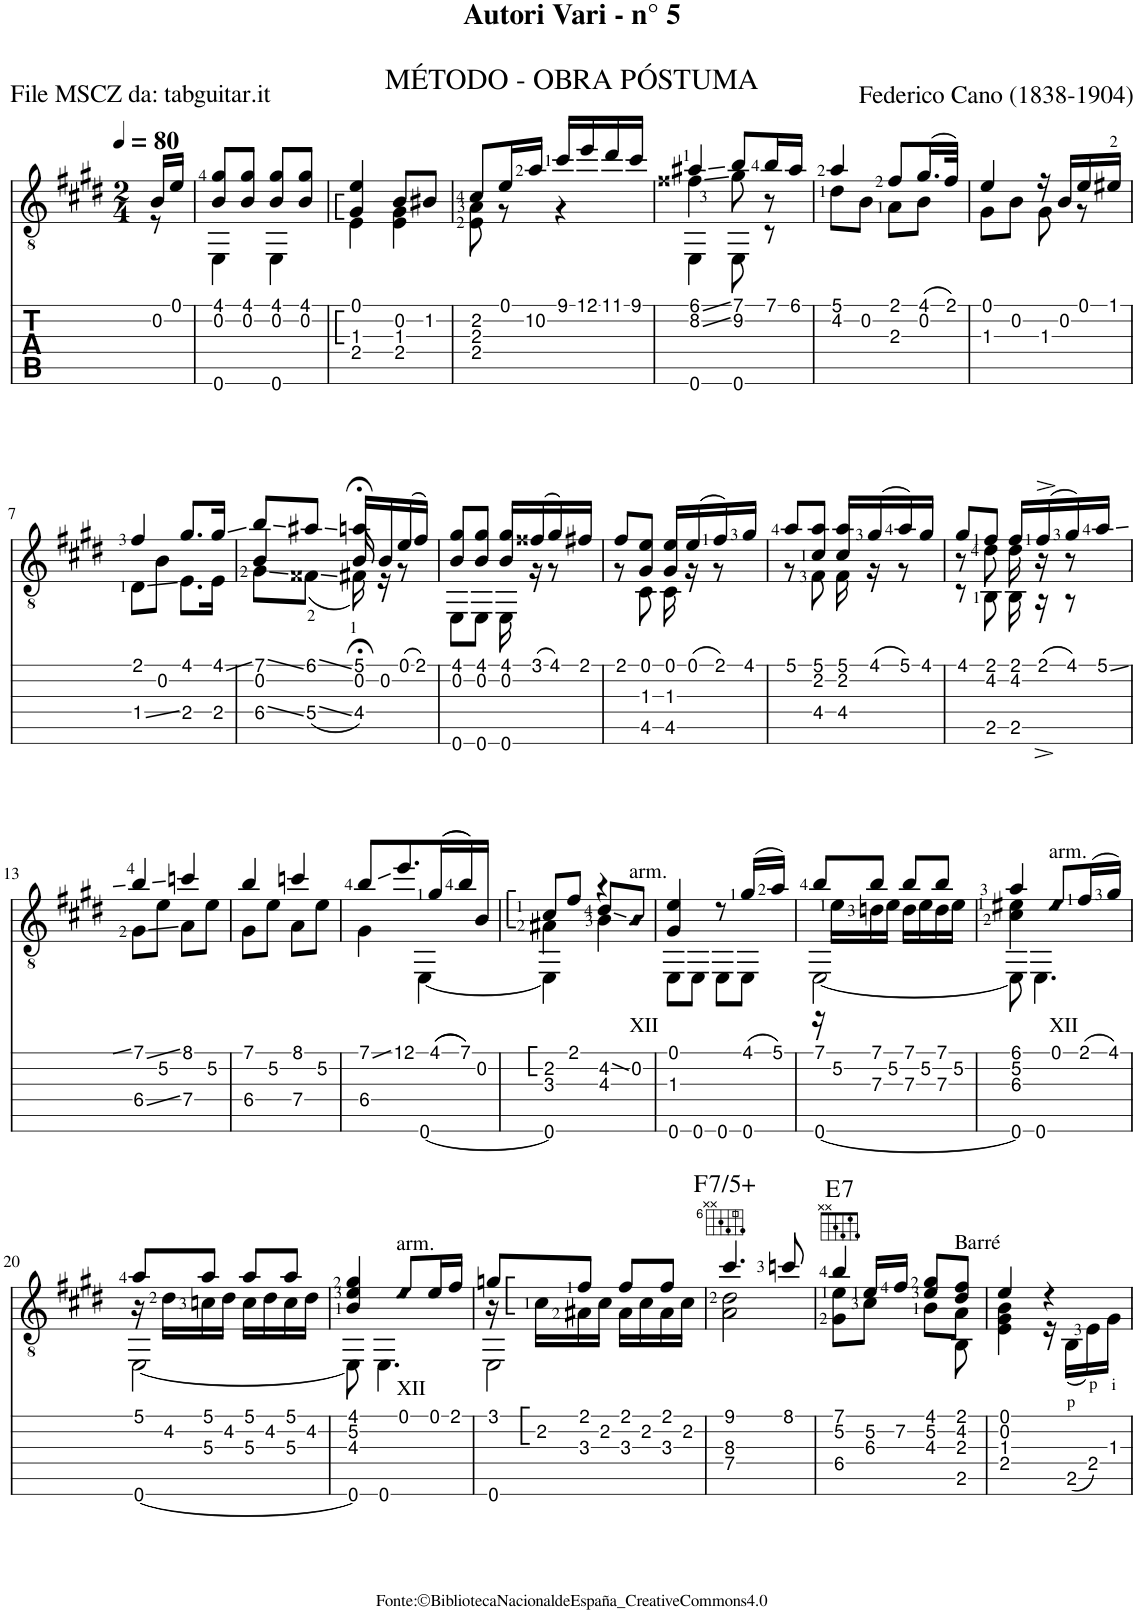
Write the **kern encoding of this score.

**kern	**kern	**harte
*part1	*part1	*part1
*staff2	*staff1	*
*I"Guitar	*	*
*I'Guit.	*	*
*stria6	*	*
*	*clefGv2	*
*k[f#c#g#d#]	*k[f#c#g#d#]	*
*M2/4	*M2/4	*
*MM80	*MM80	*
=	=	=
*^	*^	*
16BLL	8r	16B/LL	8r	.
16eJJ	.	16e/JJ	.	.
=1	=1	=1	=1	=1
8B\ 8g#\L	4EE	8B/ 8g#/L	4EE\	.
8B\ 8g#\J	.	8B/ 8g#/J	.	.
8B\ 8g#\L	4EE	8B/ 8g#/L	4EE\	.
8B\ 8g#\J	.	8B/ 8g#/J	.	.
=2	=2	=2	=2	=2
4G# 4e	4E	4G#/ 4e/	4E\	.
8BL	4E 4G#	8B/L	4E\ 4G#\	.
8B#J	.	8B#X/J	.	.
=3	=3	=3	=3	=3
8c#L	8E 8A	8c#/L	8E\ 8A\	.
16eL	8r	16e/L	8r	.
16aJJ	.	16a/JJ	.	.
16cc#LL	4r	16cc#/LL	4r	.
16eeJ	.	16ee/	.	.
16dd#L	.	16dd#/	.	.
16cc#JJ	.	16cc#/JJ	.	.
=4	=4	=4	=4	=4
*	*^	*	*^	*
4a#	4f##	4EE	4a#X/	4f##X\	4EE\	.
8bL	8g#	8EE	8b/L	8g#\	8EE\	.
16bL	8r	8r	16b/L	8r	8r	.
16a#JJ	.	.	16a#/JJ	.	.	.
*	*v	*v	*	*	*	*
*	*	*	*v	*v	*
=5	=5	=5	=5	=5
4a	8d#L	4a/	8d#\L	.
.	8BJ	.	8B\J	.
8f#L	8AL	8f#/L	8A\L	.
16.g#L	8BJ	(16.g#/L	8B\J	.
32f#JJk	.	32f#/JJk)	.	.
=6	=6	=6	=6	=6
4e	8G#L	4e/	8G#\L	.
.	8BJ	.	8B\J	.
16r	8G#	16r	8G#\	.
16BLL	.	16B/LL	.	.
16e	8r	16e/	8r	.
16e#JJ	.	16e#X/JJ	.	.
!!LO:LB:g=z	!!
=7	=7	=7	=7	=7
4f#	8D#L	4f#/	8D#\L	.
.	8BJ	.	8B\J	.
8.g#L	8.EL	8.g#/L	8.E\L	.
16g#Jk	16EJk	16g#/Jk	16E\Jk	.
=8	=8	=8	=8	=8
*	*^	*	*^	*
8bL	8G#L	4B	8b/L	8G#\L	4B/	.
8a#J	8F##J	.	8a#X/J	(8F##X\J	.	.
16a;<LL	16F#	16B	16an;</LL	16F#X\)	16B/	.
16BJ	16r	8.ryy	16B/	16r	8.ryy	.
16eL	8r	.	(16e/	8r	.	.
16f#JJ	.	.	16f#/JJ)	.	.	.
*	*v	*v	*	*	*	*
*	*	*	*v	*v	*
=9	=9	=9	=9	=9
8B\ 8g#\L	8EEL	8B/ 8g#/L	8EE\L	.
8B\ 8g#\J	8EEJ	8B/ 8g#/J	8EE\J	.
16B\ 16g#\LL	16EE	16B/ 16g#/LL	16EE\	.
16f##J	16r	(16f##X/	16r	.
16g#L	8r	16g#/)	8r	.
16f#JJ	.	16f#X/JJ	.	.
=10	=10	=10	=10	=10
8f#L	8r	8f#/L	8r	.
8G#\ 8e\J	8C#	8G#/ 8e/J	8C#\	.
16G#\ 16e\LL	16C#	16G#/ 16e/LL	16C#\	.
16eJ	16r	(16e/	16r	.
16f#L	8r	16f#/)	8r	.
16g#JJ	.	16g#/JJ	.	.
=11	=11	=11	=11	=11
8aL	8r	8a/L	8r	.
8c#\ 8a\J	8F#	8c#/ 8a/J	8F#\	.
16c#\ 16a\LL	16F#	16c#/ 16a/LL	16F#\	.
16g#J	16r	(16g#/	16r	.
16aL	8r	16a/)	8r	.
16g#JJ	.	16g#/JJ	.	.
=12	=12	=12	=12	=12
*	*^	*	*^	*
8g#L	8r	8r	8g#/L	8r	8r	.
8f#J	8BB	8d#	8f#/J	8BB\	8d#\	.
16f#LL	16BB	16d#	16f#/LL	16BB\	16d#\	.
16f#^J	16r	16r	(16f#^/	16r	16r	.
16g#L	8r	8r	16g#/)	8r	8r	.
16aJJ	.	.	16a/JJ	.	.	.
*	*v	*v	*	*	*	*
*	*	*	*v	*v	*
!!LO:LB:g=z
=13	=13	=13	=13	=13
4b	8G#L	4b/	8G#\L	.
.	8eJ	.	8e\J	.
4cc	8AL	4ccn/	8A\L	.
.	8eJ	.	8e\J	.
=14	=14	=14	=14	=14
4b	8G#L	4b/	8G#\L	.
.	8eJ	.	8e\J	.
4cc	8AL	4ccn/	8A\L	.
.	8eJ	.	8e\J	.
=15	=15	=15	=15	=15
8bL	4G#	8b/L	4G#\	.
8.eeJ	.	8.ee/	.	.
.	[4EE	.	[4EE\	.
16g#LL	.	((16g#/L	.	.
16b	.	16b/))	.	.
16BJJ	.	16B/JJ	.	.
=16	=16	=16	=16	=16
*	*^	*	*^	*
8c#L	4EE]	4A#	8c#/L	4EE\]	4A#X\	.
8f#J	.	.	8f#/J	.	.	.
8d#L	4r	4B	8d#/L	4r	4B\	.
!	!	!	!LO:TX:a:t=arm.	!	!	!
!LO:TX:a:t=XII	!	!	!	!	!	!
!LO:N:head=diamond	!	!	!LO:N:head=diamond	!	!	!
8BJ	.	.	8B/J	.	.	.
*	*v	*v	*	*	*	*
*	*	*	*v	*v	*
=17	=17	=17	=17	=17
4G# 4e	8EEL	4G#/ 4e/	8EE\L	.
.	8EEJ	.	8EE\J	.
8r	8EEL	8r	8EE\L	.
16g#LL	8EEJ	(16g#/LL	8EE\J	.
16aJJ	.	16a/JJ)	.	.
=18	=18	=18	=18	=18
*	*^	*	*^	*
8bL	[2EE	16r	8b/L	[2EE\	16r	.
.	.	16eLL	.	.	16e\LL	.
8bJ	.	16d	8b/J	.	16dn\	.
.	.	16eJJ	.	.	16e\JJ	.
8bL	.	16dLL	8b/L	.	16d\LL	.
.	.	16eJ	.	.	16e\	.
8bJ	.	16dL	8b/J	.	16d\	.
.	.	16eJJ	.	.	16e\JJ	.
=19	=19	=19	=19	=19	=19	=19
4a#	8EE]	4c# 4e	4a#X/	8EE\]	4c#\ 4e\	.
.	4.EE	.	.	4.EE\	.	.
!	!	!	!LO:TX:a:t=arm.	!	!	!
!LO:TX:a:t=XII	!	!	!	!	!	!
!LO:N:head=diamond	!	!	!LO:N:head=diamond	!	!	!
8eL	.	4ryy	8e/L	.	4ryy	.
16f#L	.	.	(16f#/L	.	.	.
16g#JJ	.	.	16g#/JJ)	.	.	.
!!LO:LB:g=z	!!	!!
=20	=20	=20	=20	=20	=20	=20
8aL	16r	[2EE	8a/L	16r	[2EE\	.
.	16d#LL	.	.	16d#\LL	.	.
8aJ	16c	.	8a/J	16cn\	.	.
.	16d#JJ	.	.	16d#\JJ	.	.
8aL	16cLL	.	8a/L	16c\LL	.	.
.	16d#J	.	.	16d#\	.	.
8aJ	16cL	.	8a/J	16c\	.	.
.	16d#JJ	.	.	16d#\JJ	.	.
*	*v	*v	*	*	*	*
*	*	*	*v	*v	*
=21	=21	=21	=21	=21
4B 4e 4g#	8EE]	4B/ 4e/ 4g#/	8EE\]	.
.	4.EE	.	4.EE\	.
!	!	!LO:TX:a:t=arm.	!	!
!LO:TX:a:t=XII	!	!	!	!
!LO:N:head=diamond	!	!LO:N:head=diamond	!	!
8eL	.	8e/L	.	.
16eL	.	16e/L	.	.
16f#JJ	.	16f#/JJ	.	.
=22	=22	=22	=22	=22
*	*^	*	*^	*
8gL	16r	2EE	8gn/L	16r	2EE\	.
.	16c#LL	.	.	16c#\LL	.	.
8f#J	16A#	.	8f#/J	16A#X\	.	.
.	16c#JJ	.	.	16c#\JJ	.	.
8f#L	16A#LL	.	8f#/L	16A#\LL	.	.
.	16c#J	.	.	16c#\	.	.
8f#J	16A#L	.	8f#/J	16A#\	.	.
.	16c#JJ	.	.	16c#\JJ	.	.
*	*v	*v	*	*	*	*
*	*	*	*v	*v	*
=23	=23	=23	=23	=23
!	!	!	!	!LO:H:kt=7/5
4.cc#	2A 2d#	4.cc#/	2A\ 2d#\	F:(3,#5)
8cc	.	8ccn/	.	.
=24	=24	=24	=24	=24
*	*^	*	*^	*
!	!	!	!	!	!	!LO:H:kt=7
4b	8ryy	8G#\ 8e\L	4b/	8ryy	8G#\ 8e\L	E:7
.	16eLL	8c#J	.	16e/LL	8c#\J	.
.	16f#JJ	.	.	16f#/JJ	.	.
8e\ 8g#\L	8ryy	8BL	8e/ 8g#/L	8ryy	8B\L	.
!	!	!	!LO:TX:a:t=Barré	!	!	!
8d#\ 8f#\J	8BBJ	8AJ	8d#/ 8f#/J	8BB\	8A\J	.
*	*v	*v	*	*	*	*
*	*	*	*v	*v	*
=25	=25	=25	=25	=25
4e	4E 4G# 4B	4e/	4E\ 4G#\ 4B\	.
4r	16r	4r	16r	.
.	16BBLL	.	(16BB\LL	.
.	16E	.	16E\)	.
.	16G#JJ	.	16G#\JJ	.
*v	*v	*	*	*
*	*v	*v	*
=	=	=
*-	*-	*-
